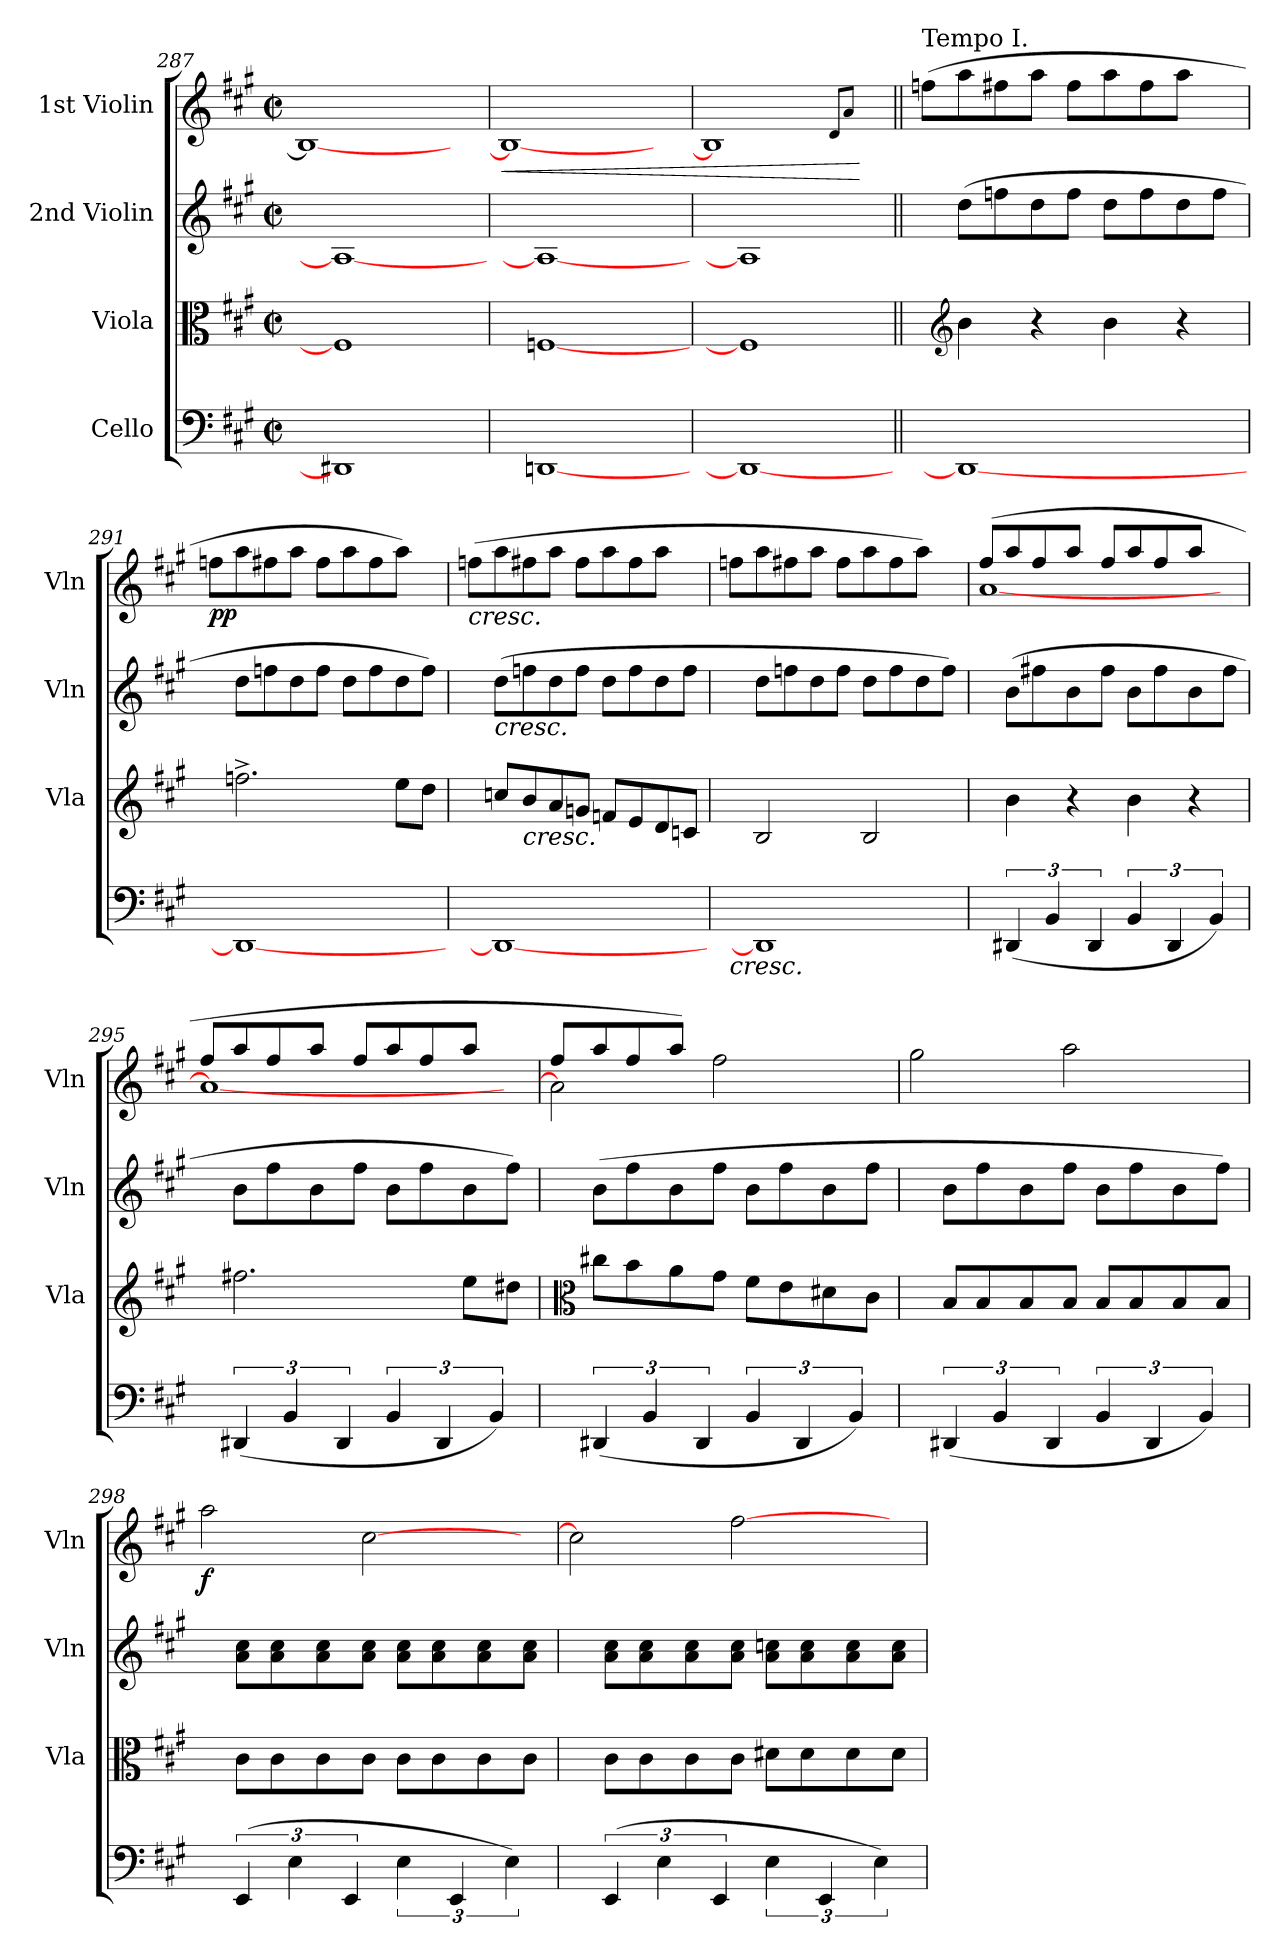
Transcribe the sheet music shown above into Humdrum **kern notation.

**kern	**kern	**kern	**kern	**dynam
*part4	*part3	*part2	*part1	*part1
*staff4	*staff3	*staff2	*staff1	*staff1
*I"Cello	*I"Viola	*I"2nd Violin	*I"1st Violin	*
*	*I'Vla	*I'Vln	*I'Vln	*
*clefF4	*clefC3	*clefG2	*clefG2	*
*k[f#c#g#]	*k[f#c#g#]	*k[f#c#g#]	*k[f#c#g#]	*
*A:	*A:	*A:	*A:	*
*M2/2	*M2/2	*M2/2	*M2/2	*
*met(c|)	*met(c|)	*met(c|)	*met(c|)	*
=287	=287	=287	=287	=287
8ryy	8ryy	8ryy	1B_	.
1DD#X]	1F#]	1A_	.	.
.	.	.	8ryy	.
=288	=288	=288	=288	=288
!	!	!	!	!LO:HP:b
8ryy	8ryy	8ryy	1B_	<
[1DDn	[1Fn	1A_	.	.
.	.	.	8ryy	.
=289	=289	=289	=289	=289
8ryy	8ryy	8ryy	1B]	.
1DD_	1F]	1A]	.	.
.	.	.	8qqd/L	.
.	.	.	8qqa/J	.
.	.	.	8ryy	[
=290||	=290||	=290||	=290||	=290||
!	!	!	!LO:TX:a:t=Tempo I.	!
8ryy	8ryy	8ryy	(8ffnL	.
*	*clefG2	*	*	*
1DD_	4b	(8ddL	8aa	.
.	.	8ffn	8ff#X	.
.	4r	8dd	8aaJ	.
.	.	8ffJ	8ff#L	.
.	4b	8ddL	8aa	.
.	.	8ff	8ff#	.
.	4r	8dd	8aaJ	.
.	.	8ffJ	8ryy	.
=291	=291	=291	=291	=291
8ryy	8ryy	8ryy	8ffnL	pp
1DD_	2.ffn^	8ddL	8aa	.
.	.	8ffn	8ff#X	.
.	.	8dd	8aaJ	.
.	.	8ffJ	8ff#L	.
.	.	8ddL	8aa	.
.	.	8ff	8ff#	.
.	8eeL	8dd	8aaJ)	.
.	8ddJ	8ffJ)	8ryy	.
=292	=292	=292	=292	=292
!	!	!	!LO:TX:b:i:t=cresc.	!
8ryy	8ryy	8ryy	(8ffnL	.
!	!	!LO:TX:b:i:t=cresc.	!	!
1DD_	8ccnL	(8ddL	8aa	.
!	!LO:TX:b:i:t=cresc.	!	!	!
.	8b	8ffn	8ff#X	.
.	8a	8dd	8aaJ	.
.	8gnJ	8ffJ	8ff#L	.
.	8fnL	8ddL	8aa	.
.	8e	8ff	8ff#	.
.	8d	8dd	8aaJ	.
.	8cnJ	8ffJ	8ryy	.
=293	=293	=293	=293	=293
!LO:TX:b:i:t=cresc.	!	!	!	!
8ryy	8ryy	8ryy	8ffnL	.
1DD]	2B	8ddL	8aa	.
.	.	8ffn	8ff#X	.
.	.	8dd	8aaJ	.
.	.	8ffJ	8ff#L	.
.	2B	8ddL	8aa	.
.	.	8ff	8ff#	.
.	.	8dd	8aaJ)	.
.	.	8ffJ)	8ryy	.
=294	=294	=294	=294	=294
*	*	*	*^	*
8ryy	8ryy	8ryy	(8ff#L	[1a	.
(6DD#X	4b	(8bL	8aa	.	.
.	.	8ff#X	8ff#	.	.
6BB	.	.	.	.	.
.	4r	8b	8aaJ	.	.
6DD#	.	.	.	.	.
.	.	8ff#J	8ff#L	.	.
6BB	4b	8bL	8aa	.	.
.	.	8ff#	8ff#	.	.
6DD#	.	.	.	.	.
.	4r	8b	8aaJ	.	.
6BB)	.	.	.	.	.
.	.	8ff#J	8ryy	8ryy	.
=295	=295	=295	=295	=295	=295
8ryy	8ryy	8ryy	8ff#L	1a_	.
(6DD#X	2.ff#X	8bL	8aa	.	.
.	.	8ff#	8ff#	.	.
6BB	.	.	.	.	.
.	.	8b	8aaJ	.	.
6DD#	.	.	.	.	.
.	.	8ff#J	8ff#L	.	.
6BB	.	8bL	8aa	.	.
.	.	8ff#	8ff#	.	.
6DD#	.	.	.	.	.
.	8eeL	8b	8aaJ	.	.
6BB)	.	.	.	.	.
.	8dd#XJ	8ff#J)	8ryy	8ryy	.
=296	=296	=296	=296	=296	=296
8ryy	8ryy	8ryy	8ff#L	2a]	.
*	*clefC3	*	*	*	*
(6DD#X	8cc#XL	(8bL	8aa	.	.
.	8b	8ff#	8ff#	.	.
6BB	.	.	.	.	.
.	8a	8b	8aaJ)	.	.
6DD#	.	.	.	.	.
.	8g#J	8ff#J	2ff#	2ryy	.
6BB	8f#L	8bL	.	.	.
.	8e	8ff#	.	.	.
6DD#	.	.	.	.	.
.	8d#X	8b	.	.	.
6BB)	.	.	.	.	.
.	8c#J	8ff#J	8ryy	8ryy	.
*	*	*	*v	*v	*
=297	=297	=297	=297	=297
8ryy	8ryy	8ryy	2gg#	.
(6DD#X	8BL	8bL	.	.
.	8B	8ff#	.	.
6BB	.	.	.	.
.	8B	8b	.	.
6DD#	.	.	.	.
.	8BJ	8ff#J	2aa	.
6BB	8BL	8bL	.	.
.	8B	8ff#	.	.
6DD#	.	.	.	.
.	8B	8b	.	.
6BB)	.	.	.	.
.	8BJ	8ff#J)	8ryy	.
=298	=298	=298	=298	=298
8ryy	8ryy	8ryy	2aa	f
(6EE	8c#L	8a 8cc#L	.	.
.	8c#	8a 8cc#	.	.
6E	.	.	.	.
.	8c#	8a 8cc#	.	.
6EE	.	.	.	.
.	8c#J	8a 8cc#J	[2cc#	.
6E	8c#L	8a 8cc#L	.	.
.	8c#	8a 8cc#	.	.
6EE	.	.	.	.
.	8c#	8a 8cc#	.	.
6E)	.	.	.	.
.	8c#J	8a 8cc#J	8ryy	.
=299	=299	=299	=299	=299
8ryy	8ryy	8ryy	2cc#]	.
(6EE	8c#L	8a 8cc#L	.	.
.	8c#	8a 8cc#	.	.
6E	.	.	.	.
.	8c#	8a 8cc#	.	.
6EE	.	.	.	.
.	8c#J	8a 8cc#J	[2ff#	.
6E	8d#XL	8a 8ccnL	.	.
.	8d#	8a 8cc	.	.
6EE	.	.	.	.
.	8d#	8a 8cc	.	.
6E)	.	.	.	.
.	8d#J	8a 8ccJ	8ryy	.
=	=	=	=	=
*-	*-	*-	*-	*-
